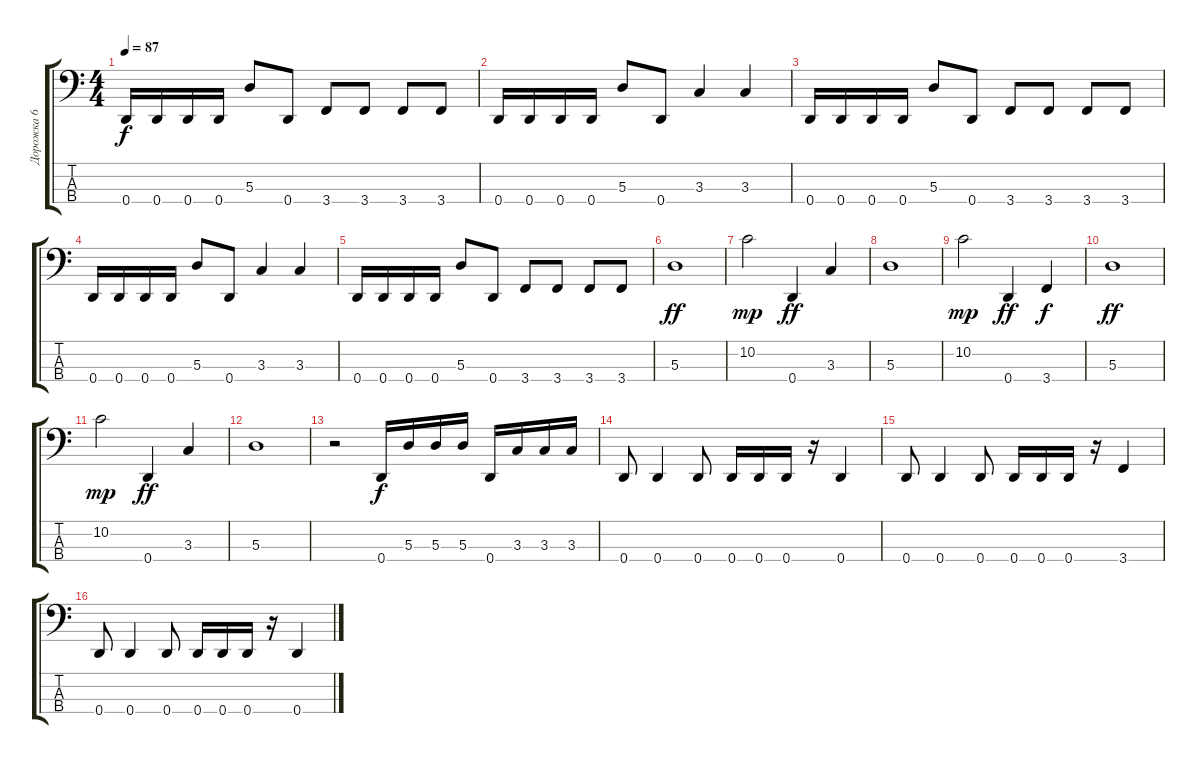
\track ("Дорожка 6" "Дорожка 6") {instrument electricbasspick}
\staff {score tabs}
\tuning (G2 D2 A1 D1) {hide}
\ts (4 4)
\tempo 87
\clef f4
\ks c
0.4.16{dy f} 0.4.16 0.4.16 0.4.16 5.3.8 0.4.8 3.4.8 3.4.8 3.4.8 3.4.8 |
0.4.16 0.4.16 0.4.16 0.4.16 5.3.8 0.4.8 3.3.4 3.3.4 |
0.4.16 0.4.16 0.4.16 0.4.16 5.3.8 0.4.8 3.4.8 3.4.8 3.4.8 3.4.8 |
0.4.16 0.4.16 0.4.16 0.4.16 5.3.8 0.4.8 3.3.4 3.3.4 |
0.4.16 0.4.16 0.4.16 0.4.16 5.3.8 0.4.8 3.4.8 3.4.8 3.4.8 3.4.8 |
5.3.1{dy ff} |
10.2.2{dy mp} 0.4.4{dy ff} 3.3.4 |
5.3.1 |
10.2.2{dy mp} 0.4.4{dy ff} 3.4.4{dy f} |
5.3.1{dy ff} |
10.2.2{dy mp} 0.4.4{dy ff} 3.3.4 |
5.3.1 |
r.2 0.4.16{dy f} 5.3.16 5.3.16 5.3.16 0.4.16 3.3.16 3.3.16 3.3.16 |
0.4.8 0.4.4 0.4.8 0.4.16 0.4.16 0.4.16 r.16 0.4.4 |
0.4.8 0.4.4 0.4.8 0.4.16 0.4.16 0.4.16 r.16 3.4.4 |
0.4.8 0.4.4 0.4.8 0.4.16 0.4.16 0.4.16 r.16 0.4.4
